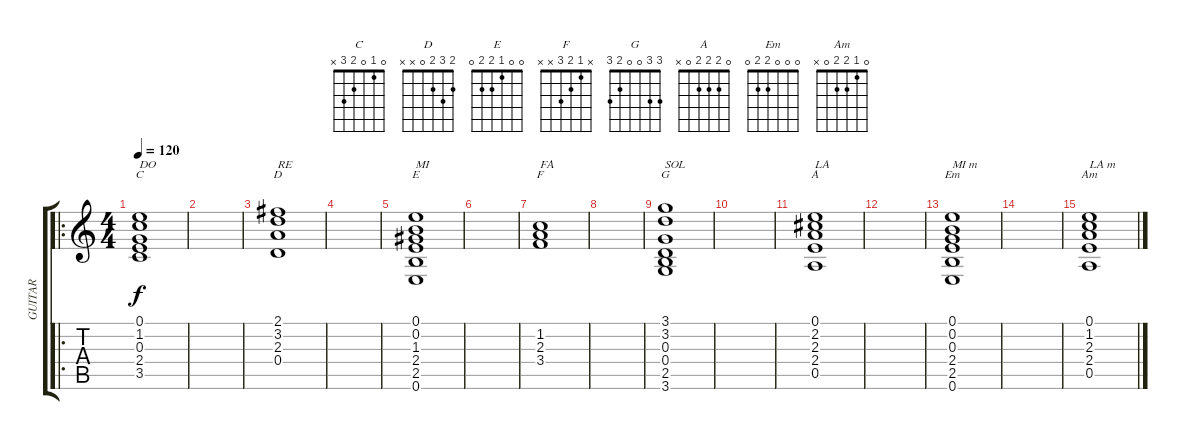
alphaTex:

\track (" GUITAR" " GUITAR") {instrument acousticguitarnylon}
\staff {score tabs}
\tuning (E4 B3 G3 D3 A2 E2) {hide}
\chord ("C" 0 1 0 2 3 x)
\chord ("D" 2 3 2 0 x x)
\chord ("E" 0 0 1 2 2 0)
\chord ("F" x 1 2 3 x x)
\chord ("G" 3 3 0 0 2 3)
\chord ("A" 0 2 2 2 0 x)
\chord ("Em" 0 0 0 2 2 0)
\chord ("Am" 0 1 2 2 0 x)
\ro
\ts (4 4)
\tempo 120
\clef g2
\ks c
(0.1 1.2 0.3 2.4 3.5).1{ch "C" txt "DO" dy f instrument acousticguitarnylon} |
|
(2.1 3.2 2.3 0.4).1{ch "D" txt "RE"} |
|
(0.1 0.2 1.3 2.4 2.5 0.6).1{ch "E" txt "MI"} |
|
(1.2 2.3 3.4).1{ch "F" txt "FA"} |
|
(3.1 3.2 0.3 0.4 2.5 3.6).1{ch "G" txt "SOL"} |
|
(0.1 2.2 2.3 2.4 0.5).1{ch "A" txt "LA"} |
|
(0.1 0.2 0.3 2.4 2.5 0.6).1{ch "Em" txt "MI m"} |
|
(0.1 1.2 2.3 2.4 0.5).1{ch "Am" txt "LA m"}
